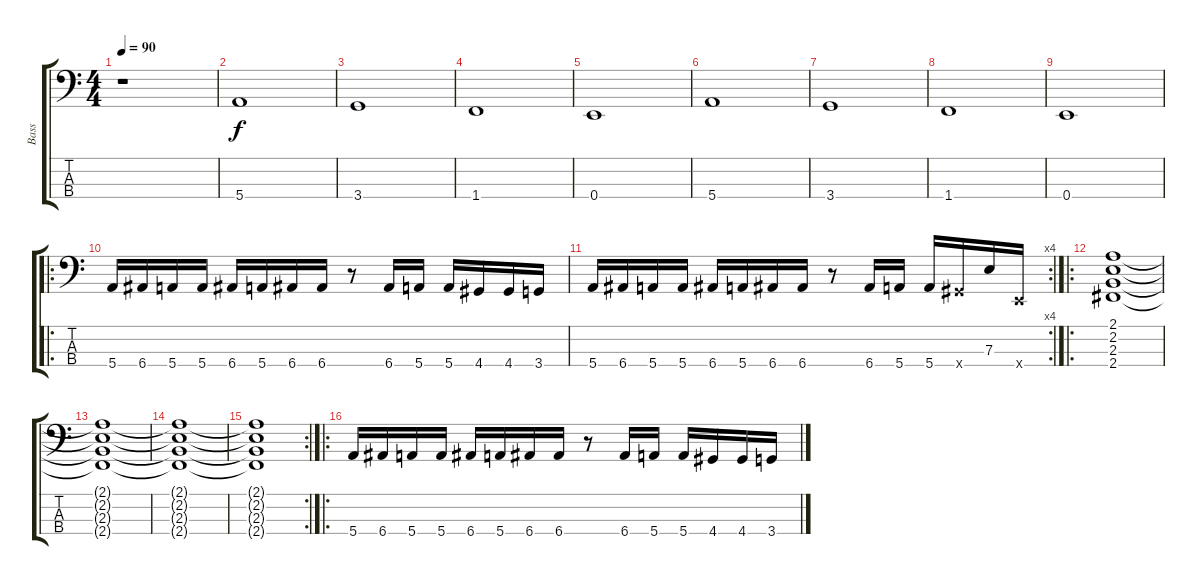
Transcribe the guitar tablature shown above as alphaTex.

\track ("Bass" "Bass") {instrument electricbasspick}
\staff {score tabs}
\tuning (G2 D2 A1 E1) {hide}
\ts (4 4)
\tempo 90
\clef f4
\ks c
r.1{dy f instrument electricbasspick} |
5.4.1 |
3.4.1 |
1.4.1 |
0.4.1 |
5.4.1 |
3.4.1 |
1.4.1 |
0.4.1 |
\ro
5.4.16{volume 16 instrument electricbasspick} 6.4.16 5.4.16 5.4.16 6.4.16 5.4.16 6.4.16 6.4.16 r.8 6.4.16 5.4.16 5.4.16 4.4.16 4.4.16 3.4.16 |
\rc 4
5.4.16 6.4.16 5.4.16 5.4.16 6.4.16 5.4.16 6.4.16 6.4.16 r.8 6.4.16 5.4.16 5.4.16 4.4{x}.16 7.3.16 0.4{x}.16 |
\ro
(2.1 2.2 2.3 2.4).1{volume 16 instrument pad2warm} |
(2.1{t} 2.2{t} 2.3{t} 2.4{t}).1 |
(2.1{t} 2.2{t} 2.3{t} 2.4{t}).1 |
\rc 2
(2.1{t} 2.2{t} 2.3{t} 2.4{t}).1 |
\ro
5.4.16{volume 16 instrument electricbasspick} 6.4.16 5.4.16 5.4.16 6.4.16 5.4.16 6.4.16 6.4.16 r.8 6.4.16 5.4.16 5.4.16 4.4.16 4.4.16 3.4.16
